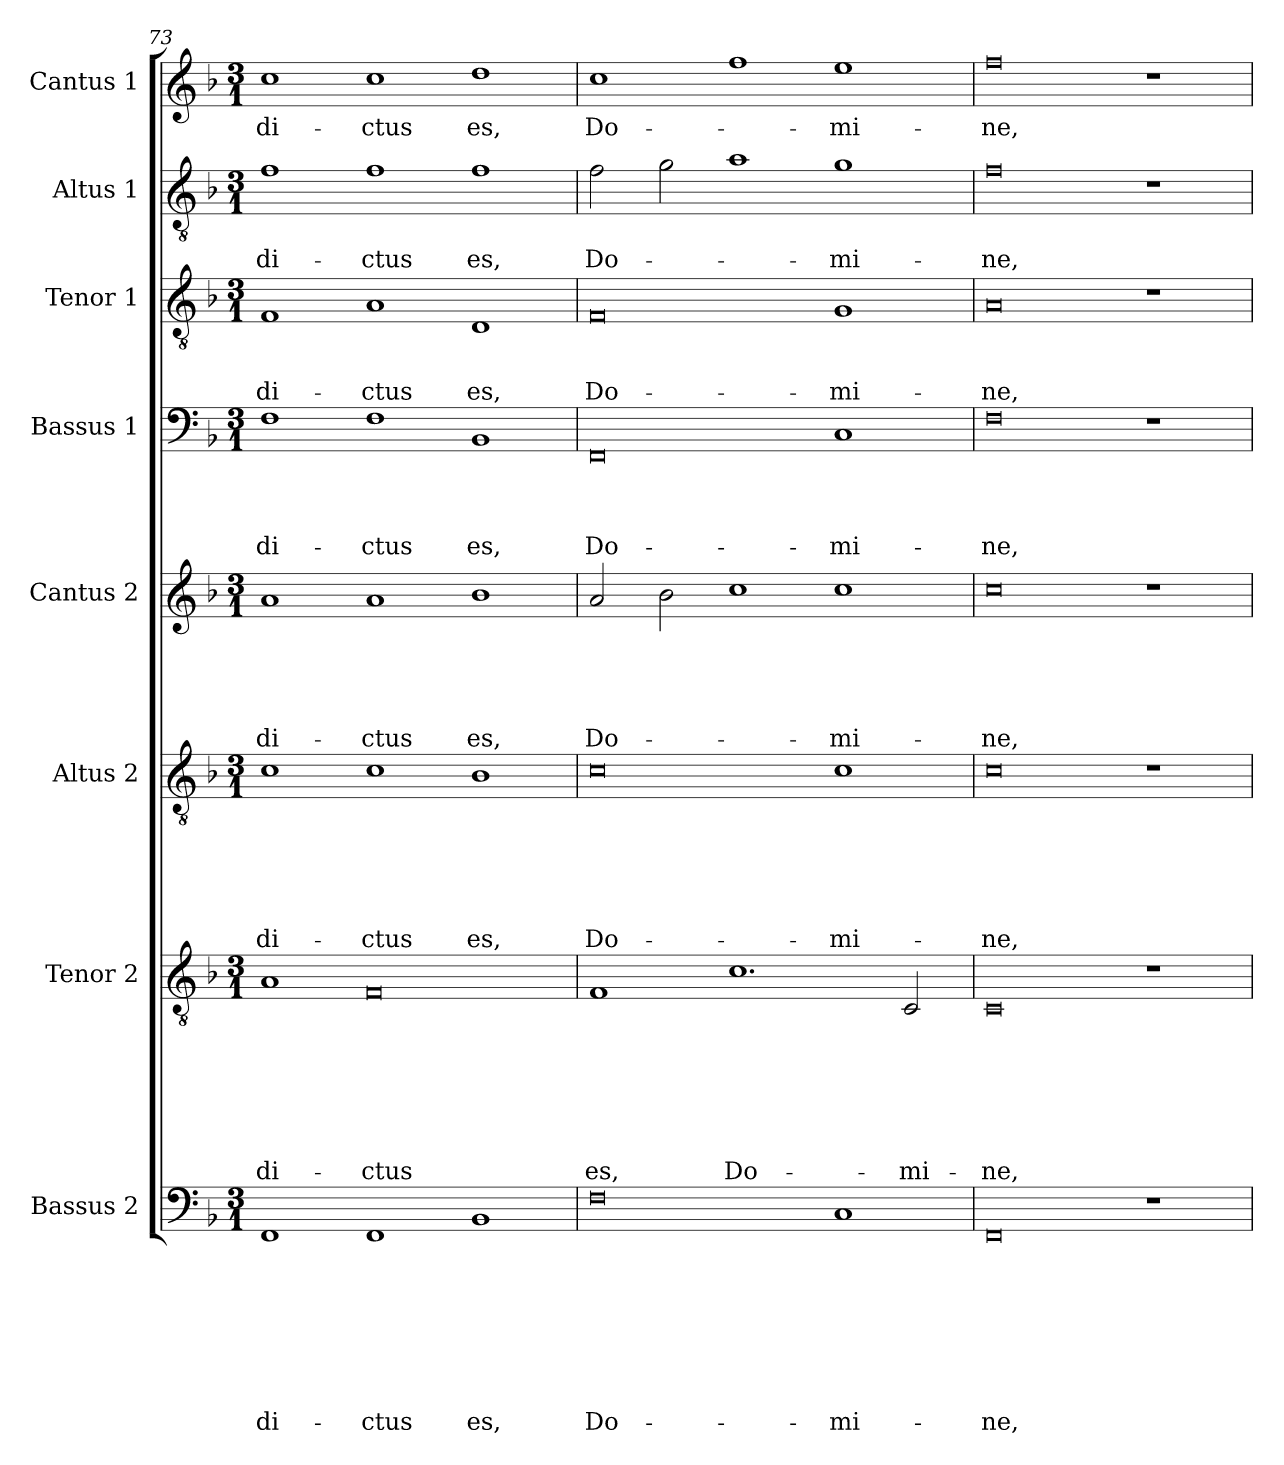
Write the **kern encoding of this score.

**kern	**text	**text	**text	**text	**text	**text	**text	**text	**kern	**text	**text	**text	**text	**text	**text	**text	**kern	**text	**text	**text	**text	**text	**text	**kern	**text	**text	**text	**text	**text	**kern	**text	**text	**text	**text	**kern	**text	**text	**text	**kern	**text	**text	**kern	**text
*part8	*part8	*part8	*part8	*part8	*part8	*part8	*part8	*part8	*part7	*part7	*part7	*part7	*part7	*part7	*part7	*part7	*part6	*part6	*part6	*part6	*part6	*part6	*part6	*part5	*part5	*part5	*part5	*part5	*part5	*part4	*part4	*part4	*part4	*part4	*part3	*part3	*part3	*part3	*part2	*part2	*part2	*part1	*part1
*staff8	*staff8	*staff8	*staff8	*staff8	*staff8	*staff8	*staff8	*staff8	*staff7	*staff7	*staff7	*staff7	*staff7	*staff7	*staff7	*staff7	*staff6	*staff6	*staff6	*staff6	*staff6	*staff6	*staff6	*staff5	*staff5	*staff5	*staff5	*staff5	*staff5	*staff4	*staff4	*staff4	*staff4	*staff4	*staff3	*staff3	*staff3	*staff3	*staff2	*staff2	*staff2	*staff1	*staff1
*I"Bassus 2	*	*	*	*	*	*	*	*	*I"Tenor 2	*	*	*	*	*	*	*	*I"Altus 2	*	*	*	*	*	*	*I"Cantus 2	*	*	*	*	*	*I"Bassus 1	*	*	*	*	*I"Tenor 1	*	*	*	*I"Altus 1	*	*	*I"Cantus 1	*
*I'B2	*	*	*	*	*	*	*	*	*I'T2	*	*	*	*	*	*	*	*I'A2	*	*	*	*	*	*	*I'C2	*	*	*	*	*	*I'B1	*	*	*	*	*I'T1	*	*	*	*I'A1	*	*	*I'C1	*
*clefF4	*	*	*	*	*	*	*	*	*clefGv2	*	*	*	*	*	*	*	*clefGv2	*	*	*	*	*	*	*clefG2	*	*	*	*	*	*clefF4	*	*	*	*	*clefGv2	*	*	*	*clefGv2	*	*	*clefG2	*
*k[b-]	*	*	*	*	*	*	*	*	*k[b-]	*	*	*	*	*	*	*	*k[b-]	*	*	*	*	*	*	*k[b-]	*	*	*	*	*	*k[b-]	*	*	*	*	*k[b-]	*	*	*	*k[b-]	*	*	*k[b-]	*
*d:	*	*	*	*	*	*	*	*	*d:	*	*	*	*	*	*	*	*d:	*	*	*	*	*	*	*d:	*	*	*	*	*	*d:	*	*	*	*	*d:	*	*	*	*d:	*	*	*d:	*
*M3/1	*	*	*	*	*	*	*	*	*M3/1	*	*	*	*	*	*	*	*M3/1	*	*	*	*	*	*	*M3/1	*	*	*	*	*	*M3/1	*	*	*	*	*M3/1	*	*	*	*M3/1	*	*	*M3/1	*
=73	=73	=73	=73	=73	=73	=73	=73	=73	=73	=73	=73	=73	=73	=73	=73	=73	=73	=73	=73	=73	=73	=73	=73	=73	=73	=73	=73	=73	=73	=73	=73	=73	=73	=73	=73	=73	=73	=73	=73	=73	=73	=73	=73
1FF	.	.	.	.	.	.	.	-di-	1A	.	.	.	.	.	.	-di-	1c	.	.	.	.	.	-di-	1a	.	.	.	.	-di-	1F	.	.	.	-di-	1F	.	.	-di-	1f	.	-di-	1cc	-di-
1FF	.	.	.	.	.	.	.	-ctus	0F	.	.	.	.	.	.	-ctus	1c	.	.	.	.	.	-ctus	1a	.	.	.	.	-ctus	1F	.	.	.	-ctus	1A	.	.	-ctus	1f	.	-ctus	1cc	-ctus
1BB-	.	.	.	.	.	.	.	es,	.	.	.	.	.	.	.	.	1B-	.	.	.	.	.	es,	1b-	.	.	.	.	es,	1BB-	.	.	.	es,	1D	.	.	es,	1f	.	es,	1dd	es,
=74	=74	=74	=74	=74	=74	=74	=74	=74	=74	=74	=74	=74	=74	=74	=74	=74	=74	=74	=74	=74	=74	=74	=74	=74	=74	=74	=74	=74	=74	=74	=74	=74	=74	=74	=74	=74	=74	=74	=74	=74	=74	=74	=74
0F	.	.	.	.	.	.	.	Do-	1F	.	.	.	.	.	.	es,	0c	.	.	.	.	.	Do-	2a/	.	.	.	.	Do-	0FF	.	.	.	Do-	0F	.	.	Do-	2f\	.	Do-	1cc	Do-
.	.	.	.	.	.	.	.	.	.	.	.	.	.	.	.	.	.	.	.	.	.	.	.	2b-\	.	.	.	.	.	.	.	.	.	.	.	.	.	.	2g\	.	.	.	.
.	.	.	.	.	.	.	.	.	1.c	.	.	.	.	.	.	Do-	.	.	.	.	.	.	.	1cc	.	.	.	.	.	.	.	.	.	.	.	.	.	.	1a	.	.	1ff	.
1C	.	.	.	.	.	.	.	-mi-	.	.	.	.	.	.	.	.	1c	.	.	.	.	.	-mi-	1cc	.	.	.	.	-mi-	1C	.	.	.	-mi-	1G	.	.	-mi-	1g	.	-mi-	1ee	-mi-
.	.	.	.	.	.	.	.	.	2C/	.	.	.	.	.	.	-mi-	.	.	.	.	.	.	.	.	.	.	.	.	.	.	.	.	.	.	.	.	.	.	.	.	.	.	.
!!LO:PB:g=z
=75	=75	=75	=75	=75	=75	=75	=75	=75	=75	=75	=75	=75	=75	=75	=75	=75	=75	=75	=75	=75	=75	=75	=75	=75	=75	=75	=75	=75	=75	=75	=75	=75	=75	=75	=75	=75	=75	=75	=75	=75	=75	=75	=75
0FF	.	.	.	.	.	.	.	-ne,	0C	.	.	.	.	.	.	-ne,	0c	.	.	.	.	.	-ne,	0cc	.	.	.	.	-ne,	0F	.	.	.	-ne,	0A	.	.	-ne,	0f	.	-ne,	0ff	-ne,
1r	.	.	.	.	.	.	.	.	1r	.	.	.	.	.	.	.	1r	.	.	.	.	.	.	1r	.	.	.	.	.	1r	.	.	.	.	1r	.	.	.	1r	.	.	1r	.
=	=	=	=	=	=	=	=	=	=	=	=	=	=	=	=	=	=	=	=	=	=	=	=	=	=	=	=	=	=	=	=	=	=	=	=	=	=	=	=	=	=	=	=
*-	*-	*-	*-	*-	*-	*-	*-	*-	*-	*-	*-	*-	*-	*-	*-	*-	*-	*-	*-	*-	*-	*-	*-	*-	*-	*-	*-	*-	*-	*-	*-	*-	*-	*-	*-	*-	*-	*-	*-	*-	*-	*-	*-
